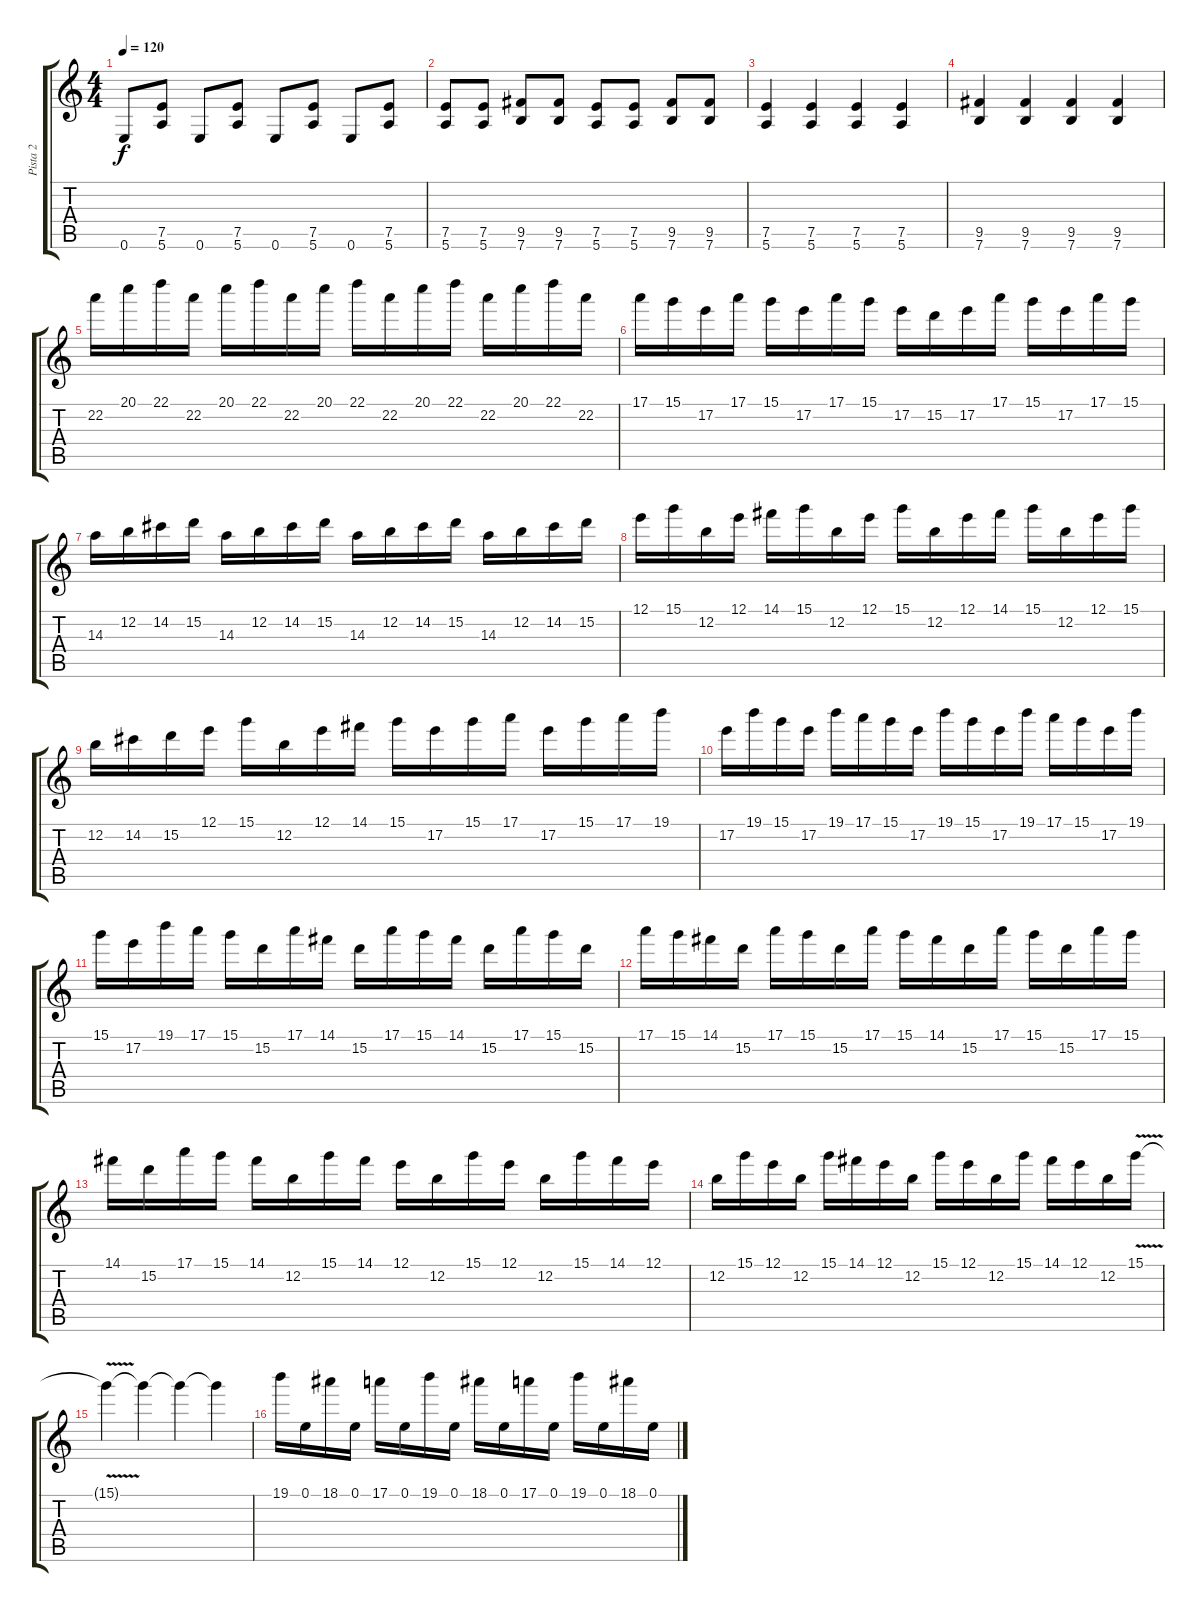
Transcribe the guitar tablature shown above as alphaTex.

\track ("Pista 2" "Pista 2") {instrument distortionguitar}
\staff {score tabs}
\tuning (E4 B3 G3 D3 A2 E2) {hide}
\ts (4 4)
\tempo 120
\clef g2
\ks c
0.6.8{dy f} (7.5 5.6).8 0.6.8 (7.5 5.6).8 0.6.8 (7.5 5.6).8 0.6.8 (7.5 5.6).8 |
(7.5 5.6).8 (7.5 5.6).8 (9.5 7.6).8 (9.5 7.6).8 (7.5 5.6).8 (7.5 5.6).8 (9.5 7.6).8 (9.5 7.6).8 |
(7.5 5.6).4 (7.5 5.6).4 (7.5 5.6).4 (7.5 5.6).4 |
(9.5 7.6).4 (9.5 7.6).4 (9.5 7.6).4 (9.5 7.6).4 |
22.2.16 20.1.16 22.1.16 22.2.16 20.1.16 22.1.16 22.2.16 20.1.16 22.1.16 22.2.16 20.1.16 22.1.16 22.2.16 20.1.16 22.1.16 22.2.16 |
17.1.16 15.1.16 17.2.16 17.1.16 15.1.16 17.2.16 17.1.16 15.1.16 17.2.16 15.2.16 17.2.16 17.1.16 15.1.16 17.2.16 17.1.16 15.1.16 |
14.3.16 12.2.16 14.2.16 15.2.16 14.3.16 12.2.16 14.2.16 15.2.16 14.3.16 12.2.16 14.2.16 15.2.16 14.3.16 12.2.16 14.2.16 15.2.16 |
12.1.16 15.1.16 12.2.16 12.1.16 14.1.16 15.1.16 12.2.16 12.1.16 15.1.16 12.2.16 12.1.16 14.1.16 15.1.16 12.2.16 12.1.16 15.1.16 |
12.2.16 14.2.16 15.2.16 12.1.16 15.1.16 12.2.16 12.1.16 14.1.16 15.1.16 17.2.16 15.1.16 17.1.16 17.2.16 15.1.16 17.1.16 19.1.16 |
17.2.16 19.1.16 15.1.16 17.2.16 19.1.16 17.1.16 15.1.16 17.2.16 19.1.16 15.1.16 17.2.16 19.1.16 17.1.16 15.1.16 17.2.16 19.1.16 |
15.1.16 17.2.16 19.1.16 17.1.16 15.1.16 15.2.16 17.1.16 14.1.16 15.2.16 17.1.16 15.1.16 14.1.16 15.2.16 17.1.16 15.1.16 15.2.16 |
17.1.16 15.1.16 14.1.16 15.2.16 17.1.16 15.1.16 15.2.16 17.1.16 15.1.16 14.1.16 15.2.16 17.1.16 15.1.16 15.2.16 17.1.16 15.1.16 |
14.1.16 15.2.16 17.1.16 15.1.16 14.1.16 12.2.16 15.1.16 14.1.16 12.1.16 12.2.16 15.1.16 12.1.16 12.2.16 15.1.16 14.1.16 12.1.16 |
12.2.16 15.1.16 12.1.16 12.2.16 15.1.16 14.1.16 12.1.16 12.2.16 15.1.16 12.1.16 12.2.16 15.1.16 14.1.16 12.1.16 12.2.16 15.1{v}.16 |
15.1{t}.4 15.1{t}.4 15.1{t}.4 15.1{t}.4 |
19.1.16 0.1.16 18.1.16 0.1.16 17.1.16 0.1.16 19.1.16 0.1.16 18.1.16 0.1.16 17.1.16 0.1.16 19.1.16 0.1.16 18.1.16 0.1.16
